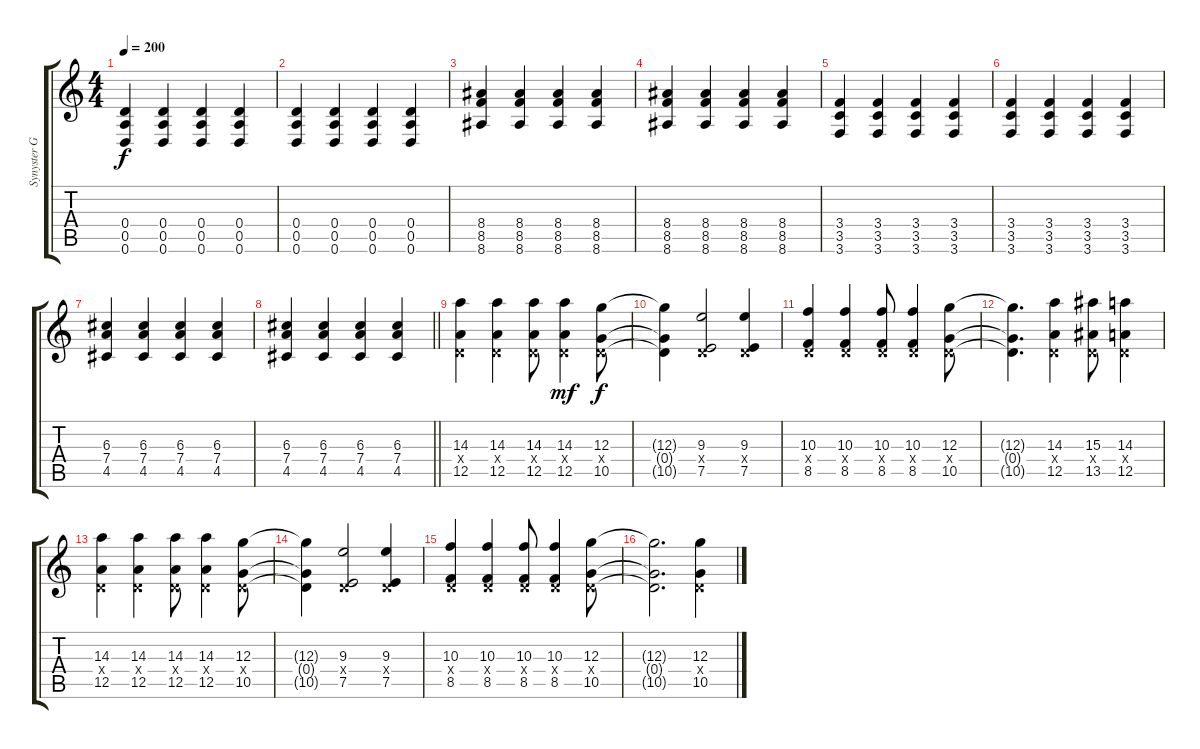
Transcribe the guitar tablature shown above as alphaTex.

\track ("Synyster Gates" "Synyster G") {instrument distortionguitar}
\staff {score tabs}
\tuning (E4 B3 G3 D3 A2 D2) {hide}
\ts (4 4)
\tempo 200
\clef g2
\ks c
(0.4 0.5 0.6).4{dy f} (0.4 0.5 0.6).4 (0.4 0.5 0.6).4 (0.4 0.5 0.6).4 |
(0.4 0.5 0.6).4 (0.4 0.5 0.6).4 (0.4 0.5 0.6).4 (0.4 0.5 0.6).4 |
(8.4 8.5 8.6).4 (8.4 8.5 8.6).4 (8.4 8.5 8.6).4 (8.4 8.5 8.6).4 |
(8.4 8.5 8.6).4 (8.4 8.5 8.6).4 (8.4 8.5 8.6).4 (8.4 8.5 8.6).4 |
(3.4 3.5 3.6).4 (3.4 3.5 3.6).4 (3.4 3.5 3.6).4 (3.4 3.5 3.6).4 |
(3.4 3.5 3.6).4 (3.4 3.5 3.6).4 (3.4 3.5 3.6).4 (3.4 3.5 3.6).4 |
(6.3 7.4 4.5).4 (6.3 7.4 4.5).4 (6.3 7.4 4.5).4 (6.3 7.4 4.5).4 |
\barLineRight lightlight
(6.3 7.4 4.5).4 (6.3 7.4 4.5).4 (6.3 7.4 4.5).4 (6.3 7.4 4.5).4 |
(14.3 0.4{x} 12.5).4 (14.3 0.4{x} 12.5).4 (14.3 0.4{x} 12.5).8 (14.3 0.4{x} 12.5).4{dy mf} (12.3 0.4{x} 10.5).8{dy f} |
(12.3{t} 0.4{t} 10.5{t}).4 (9.3 0.4{x} 7.5).2 (9.3 0.4{x} 7.5).4 |
(10.3 0.4{x} 8.5).4 (10.3 0.4{x} 8.5).4 (10.3 0.4{x} 8.5).8 (10.3 0.4{x} 8.5).4 (12.3 0.4{x} 10.5).8 |
(12.3{t} 0.4{t} 10.5{t}).4{d} (14.3 0.4{x} 12.5).4 (15.3 0.4{x} 13.5).8 (14.3 0.4{x} 12.5).4 |
(14.3 0.4{x} 12.5).4 (14.3 0.4{x} 12.5).4 (14.3 0.4{x} 12.5).8 (14.3 0.4{x} 12.5).4 (12.3 0.4{x} 10.5).8 |
(12.3{t} 0.4{t} 10.5{t}).4 (9.3 0.4{x} 7.5).2 (9.3 0.4{x} 7.5).4 |
(10.3 0.4{x} 8.5).4 (10.3 0.4{x} 8.5).4 (10.3 0.4{x} 8.5).8 (10.3 0.4{x} 8.5).4 (12.3 0.4{x} 10.5).8 |
(12.3{t} 0.4{t} 10.5{t}).2{d} (12.3 0.4{x} 10.5).4
